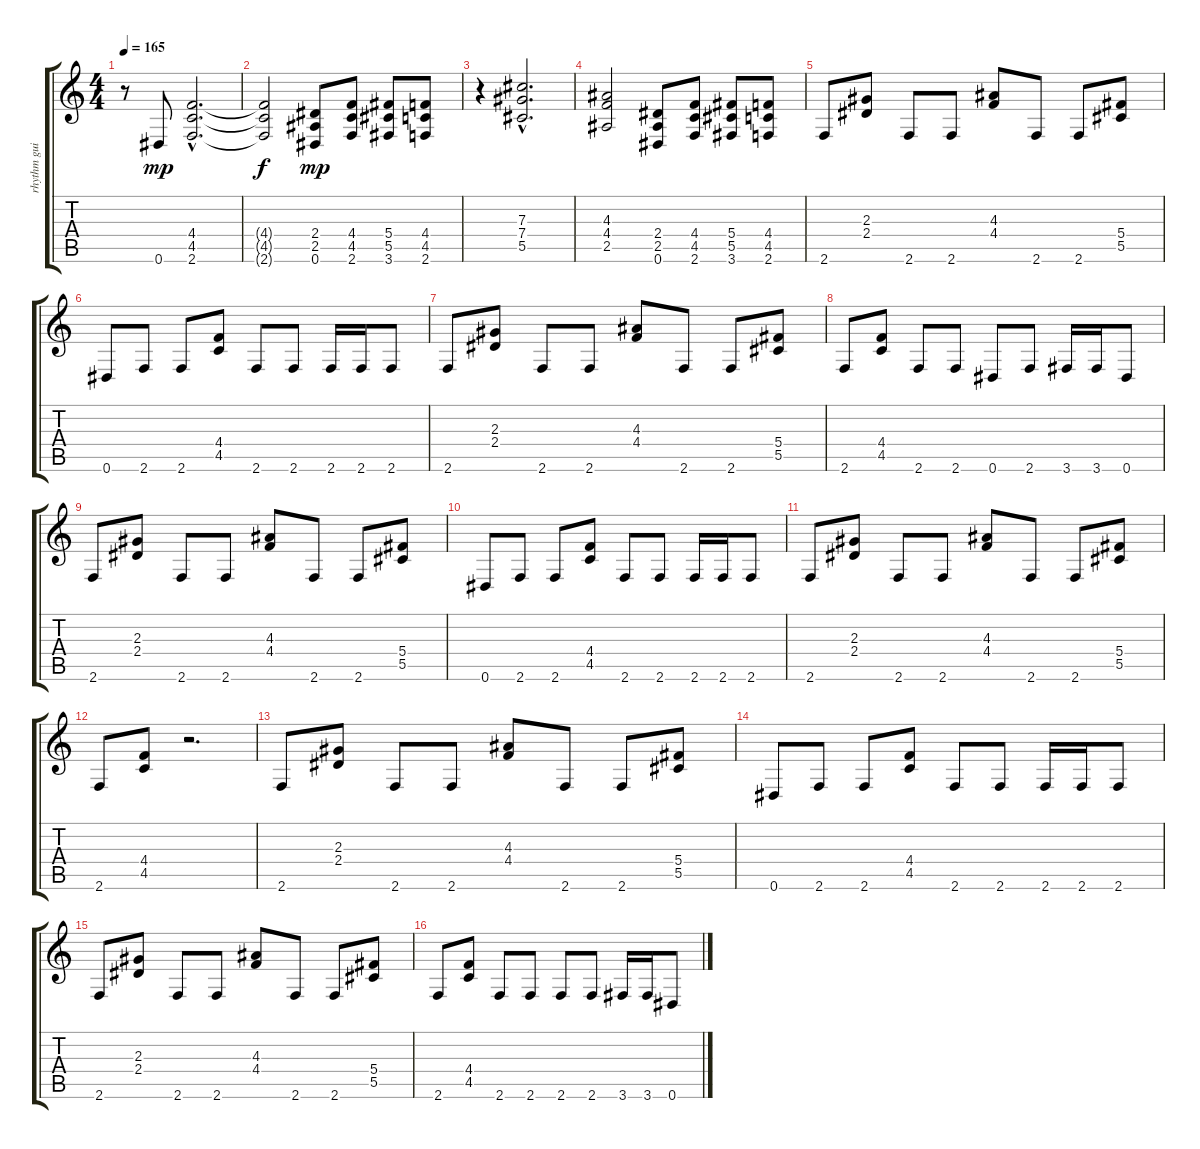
\track ("rhythm guitar II" "rhythm gui") {instrument distortionguitar}
\staff {score tabs}
\tuning (Eb4 Bb3 Gb3 Db3 Ab2 Eb2) {hide}
\ts (4 4)
\tempo 165
\clef g2
\ks c
r.8{dy mp} 0.6.8 (4.4{hac} 4.5{hac} 2.6{hac}).2{d} |
(4.4{t} 4.5{t} 2.6{t}).2{dy f} (2.4 2.5 0.6).8{dy mp} (4.4 4.5 2.6).8 (5.4 5.5 3.6).8 (4.4 4.5 2.6).8 |
r.4 (7.3{hac} 7.4{hac} 5.5{hac}).2{d} |
(4.3 4.4 2.5).2 (2.4 2.5 0.6).8 (4.4 4.5 2.6).8 (5.4 5.5 3.6).8 (4.4 4.5 2.6).8 |
2.6.8 (2.3 2.4).8 2.6.8 2.6.8 (4.3 4.4).8 2.6.8 2.6.8 (5.4 5.5).8 |
0.6.8 2.6.8 2.6.8 (4.4 4.5).8 2.6.8 2.6.8 2.6.16 2.6.16 2.6.8 |
2.6.8 (2.3 2.4).8 2.6.8 2.6.8 (4.3 4.4).8 2.6.8 2.6.8 (5.4 5.5).8 |
2.6.8 (4.4 4.5).8 2.6.8 2.6.8 0.6.8 2.6.8 3.6.16 3.6.16 0.6.8 |
2.6.8 (2.3 2.4).8 2.6.8 2.6.8 (4.3 4.4).8 2.6.8 2.6.8 (5.4 5.5).8 |
0.6.8 2.6.8 2.6.8 (4.4 4.5).8 2.6.8 2.6.8 2.6.16 2.6.16 2.6.8 |
2.6.8 (2.3 2.4).8 2.6.8 2.6.8 (4.3 4.4).8 2.6.8 2.6.8 (5.4 5.5).8 |
2.6.8 (4.4 4.5).8 r.2{d} |
2.6.8 (2.3 2.4).8 2.6.8 2.6.8 (4.3 4.4).8 2.6.8 2.6.8 (5.4 5.5).8 |
0.6.8 2.6.8 2.6.8 (4.4 4.5).8 2.6.8 2.6.8 2.6.16 2.6.16 2.6.8 |
2.6.8 (2.3 2.4).8 2.6.8 2.6.8 (4.3 4.4).8 2.6.8 2.6.8 (5.4 5.5).8 |
2.6.8 (4.4 4.5).8 2.6.8 2.6.8 2.6.8 2.6.8 3.6.16 3.6.16 0.6.8
